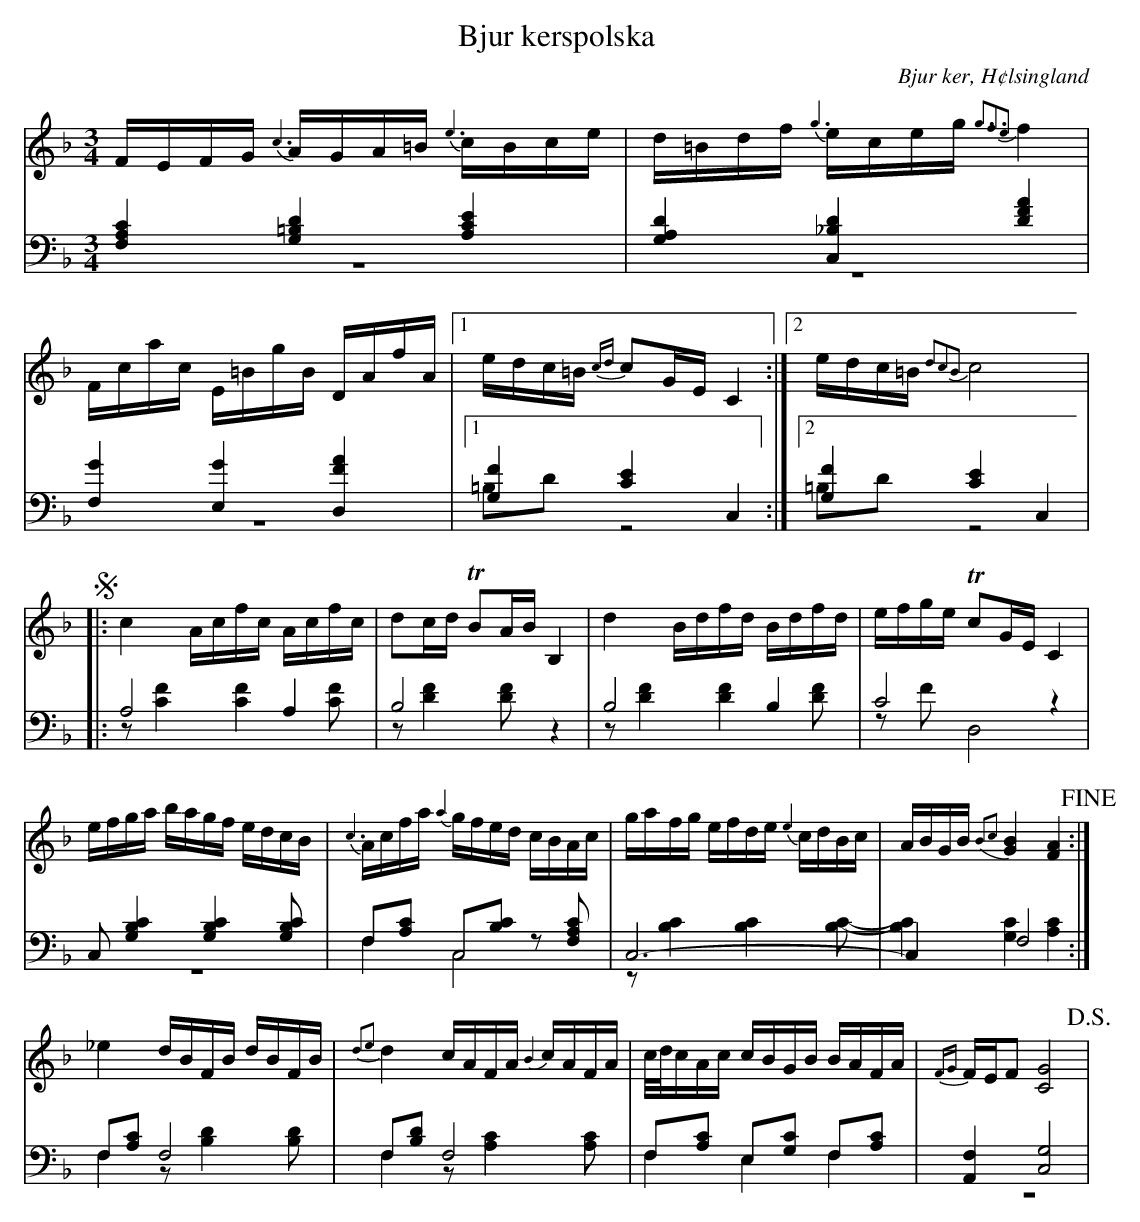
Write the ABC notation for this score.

X:1
T: Bjur kerspolska
O: Bjur ker, H¢lsingland
M: 3/4
L: 1/16
K: F
V:1
V:2
V:3 merge
V:1
FEFG {c3}AGA=B {e3}cBce|d=Bdf {g3}eceg {g3f3e2}f4|Fcac E=BgB DAfA|1 edc=B {cd}c2GE C4:|2 edc=B {d2c2B2}c8 |
!segno! |:c4 Acfc Acfc|d2cd TB2AB B,4|d4 Bdfd Bdfd|efge Tc2GE C4|
efga bagf edcB|{c3}Acfa {a2}gfed cBAc|gafg efde {e2}cdBc|ABGB {B2c2}[G4B4] [F4A4] !fine!:|
_e4 dBFB dBFB|{d2e2}d4 cAFA {B2}cAFA|c/d/cAc cBGB BAFA|{FG}FEF2 [C8G8] !D.S.!|
V:2 clef=bass
[F,4A,4C4] [G,4=B,4D4] [A,4C4E4]|[G,4A,4D4] [C,4_B,4D4] [D4F4A4]|[F,4G4] [E,4G4] [D,4F4A4]|1 [G,4F4] [C4E4] C,4:|2 [G,4F4] [C4E4] C,4 |
|:A,8 A,4|B,8 z4|B,8  B,4|C8 z4|
C,2 [G,4B,4C4] [G,4B,4C4] [G,2B,2C2]|F,2[A,2C2] C,2[B,2C2] z2 [F,2A,2C2]|C,12-|C,4 F,8:|
F,2[A,2C2] F,8|F,2[B,2D2] F,8|F,2[A,2C2] E,2[G,2C2] F,2[A,2C2]|[A,,4F,4] [C,8G,8] |
V:3 clef=bass
z12|z12|z12|1 =B,2D2 z8:|2 =B,2D2 z8|
|:z2 [C4F4] [C4F4] [C2F2]|z2 [D4F4] [D2F2] z4|z2 [D4F4] [D4F4] [D2F2]|z2 F2 D,8|
z12|F,4 C,8|z2 [B,4C4] [B,4C4] [B,2C2]-|[B,4C4] [G,4C4] [A,4C4]:|
F,4 z2 [B,4D4] [B,2D2]|F,4 z2 [A,4C4] [A,2C2]|F,4 E,4 F,4|z12|
